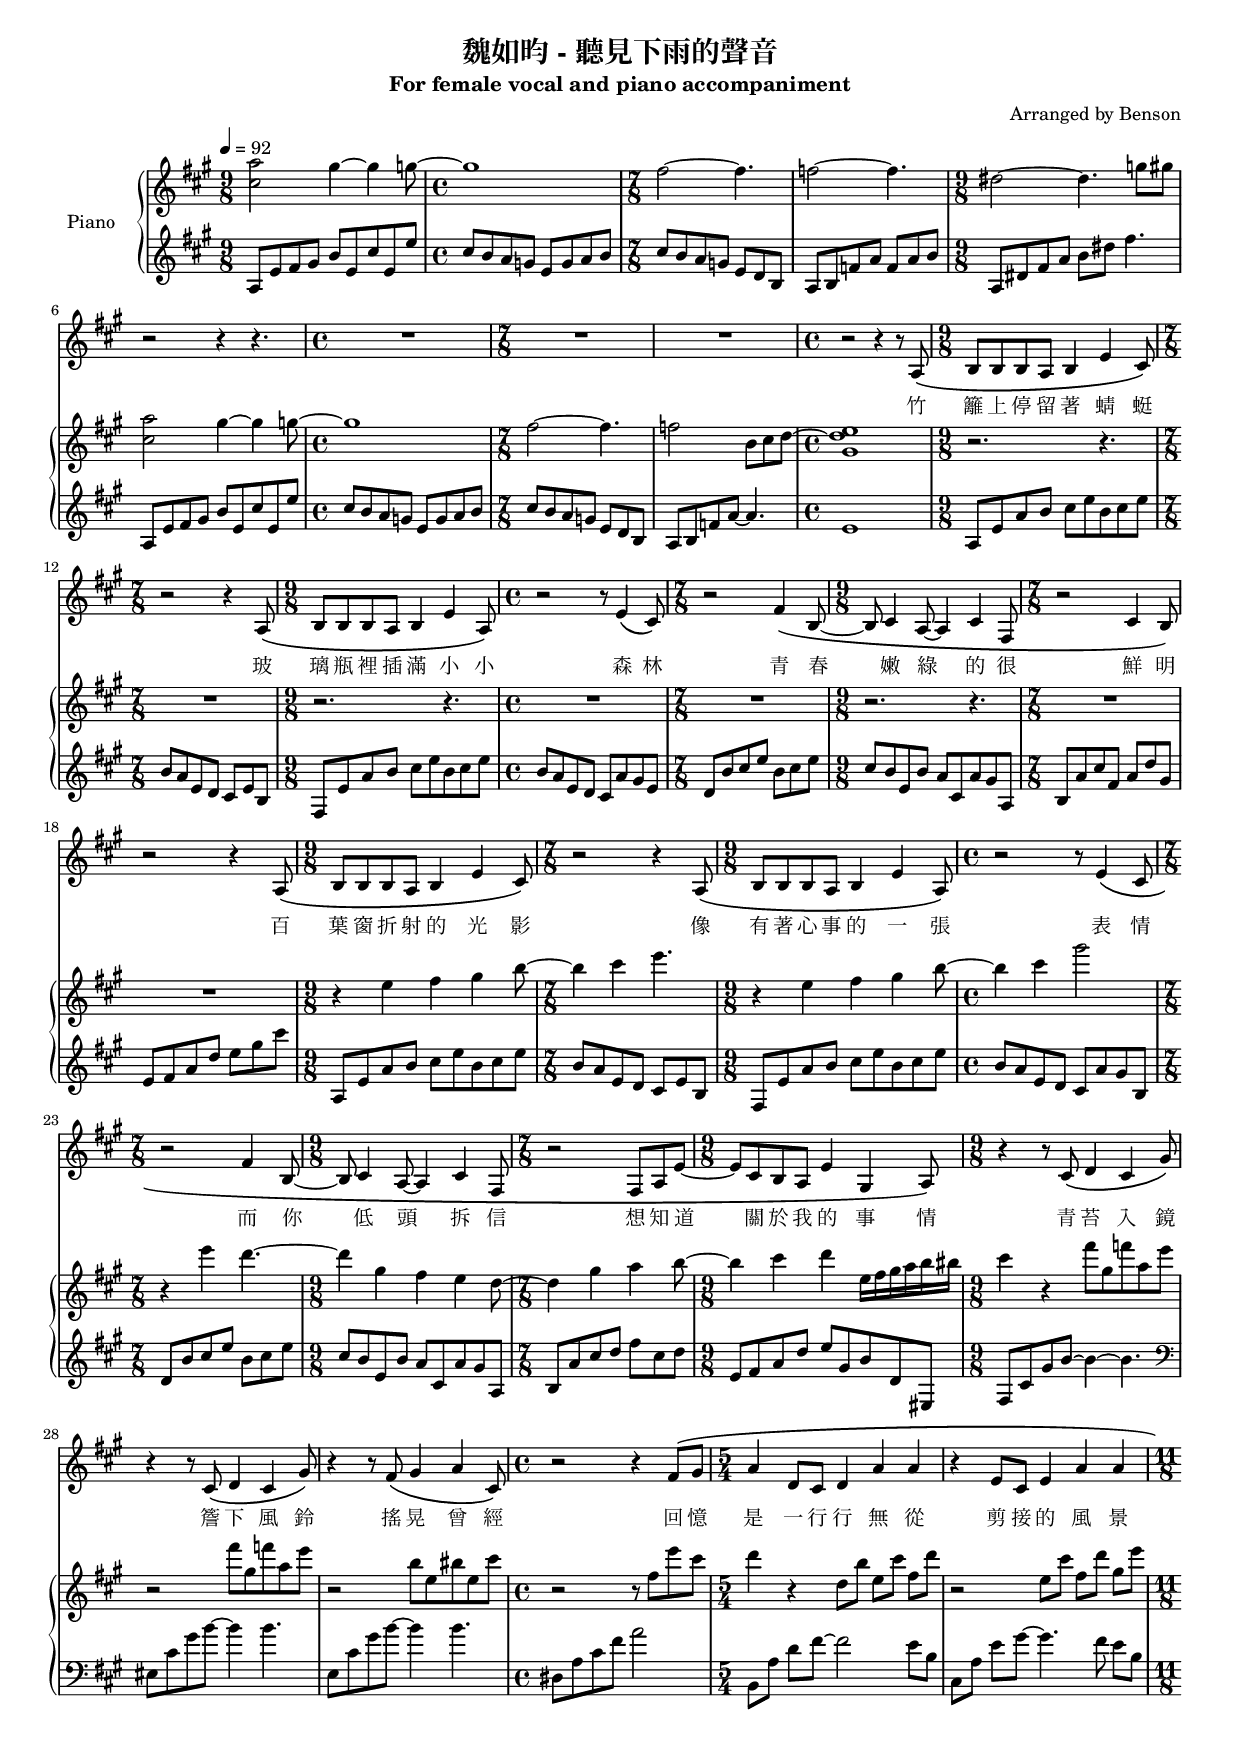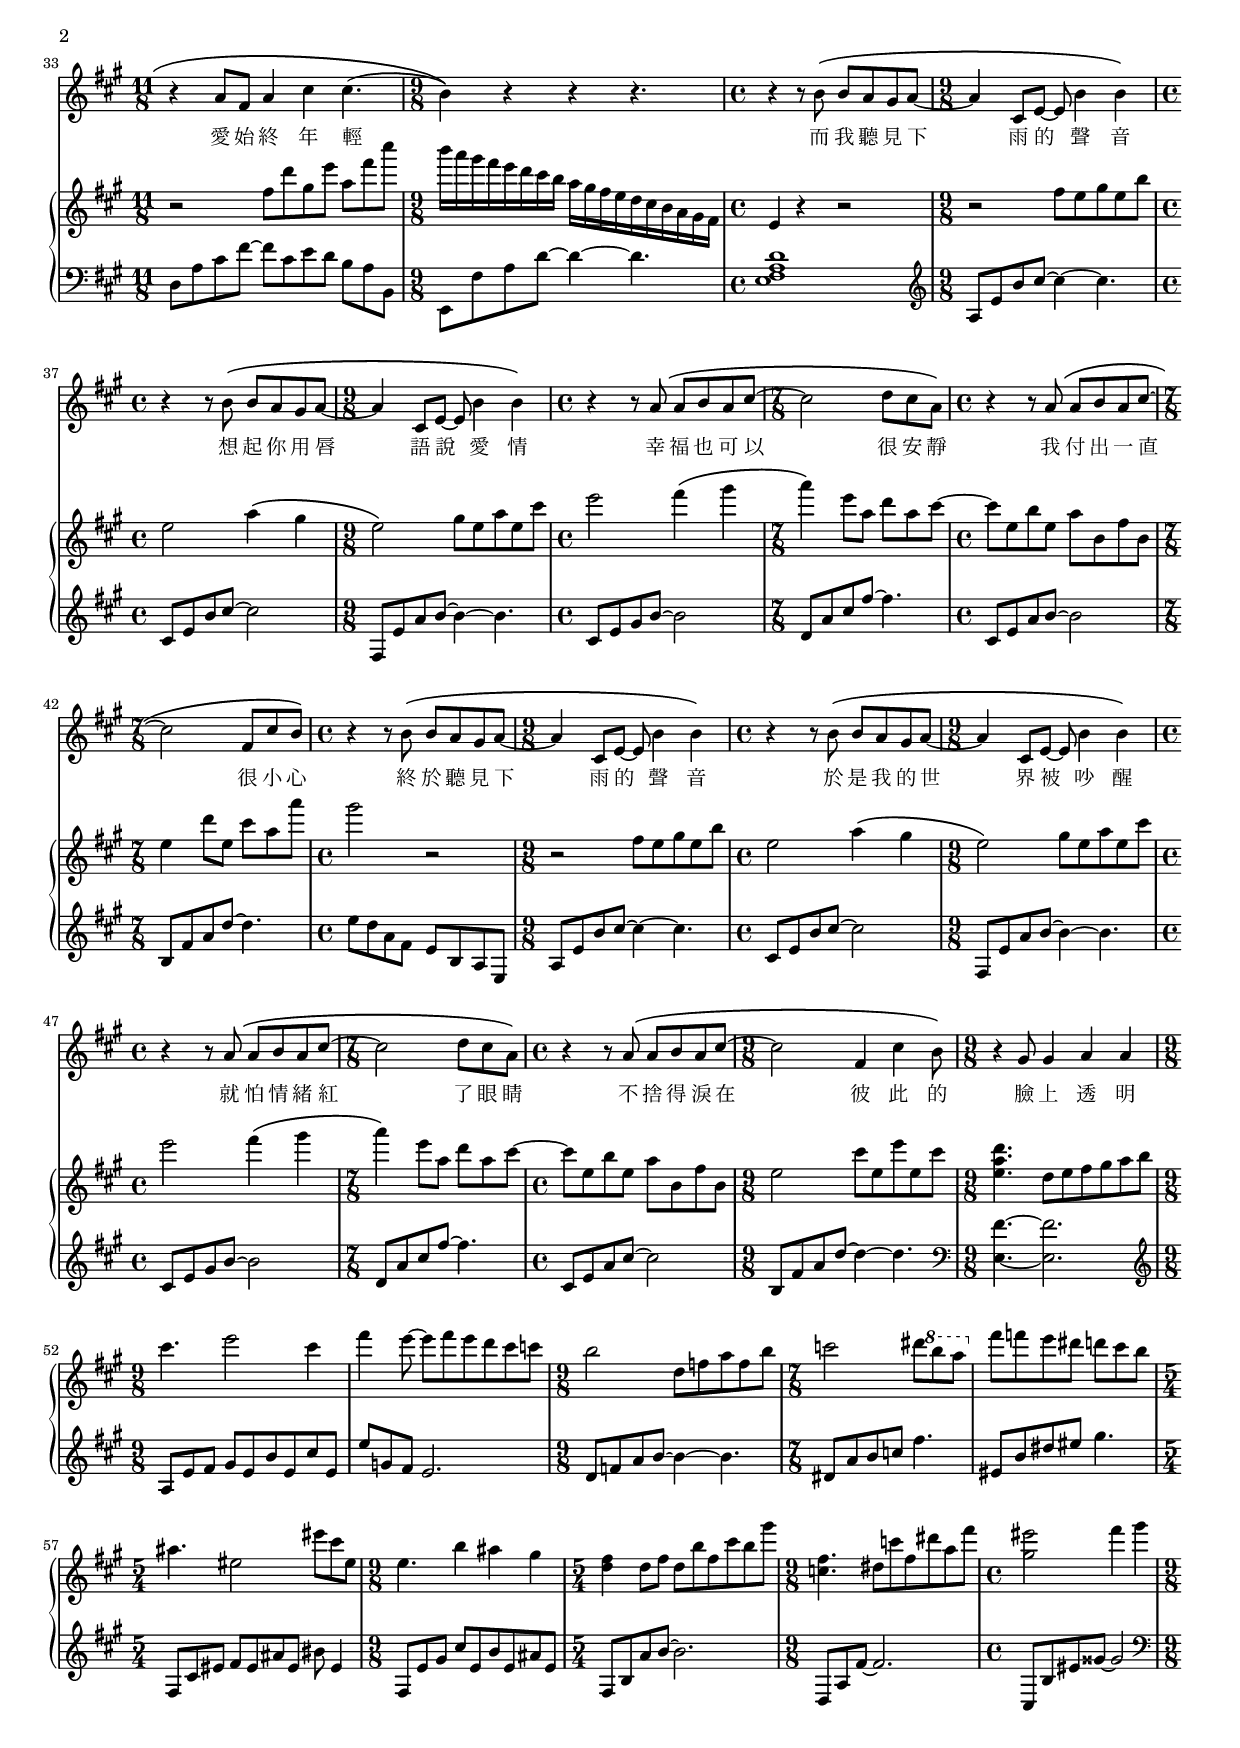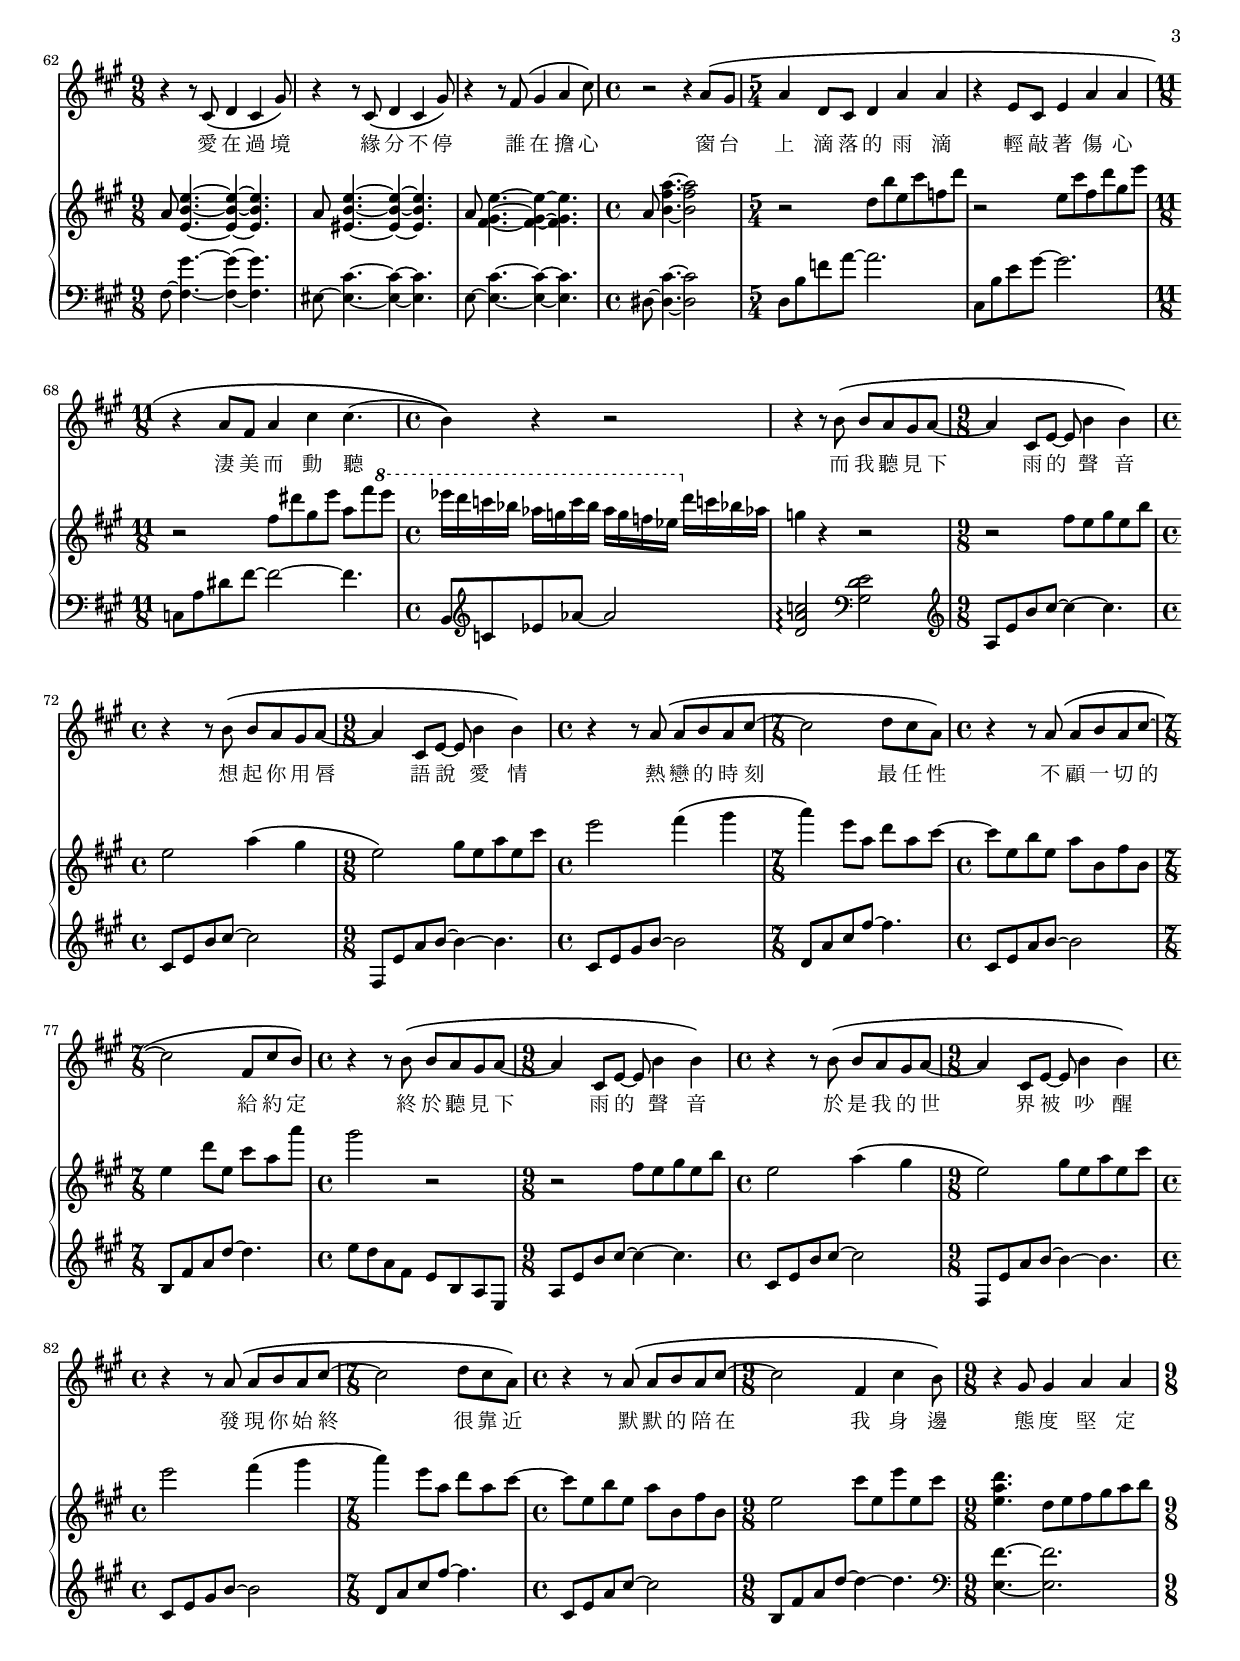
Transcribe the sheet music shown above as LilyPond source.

\version "2.18.2"
\include "articulate.ly"
#(set-global-staff-size 16)

%%%%%%%%%%%%%%%%%%%%%%%%%%%%%%%%%%%%%%%%%%%%%%%%%%%%%%%%%%%%%%%%%%%%%%%%%%%%%%%%%%%%%%%%%%
%%  http://lsr.di.unimi.it/LSR/Item?id=445

%LSR by Jay Anderson.
%modyfied by Simon Albrecht on March 2014.
%=> http://lilypond.1069038.n5.nabble.com/LSR-445-error-td160662.html

#(define (octave-up m t)
 (let* ((octave (1- t))
      (new-note (ly:music-deep-copy m))
      (new-pitch (ly:make-pitch
        octave
        (ly:pitch-notename (ly:music-property m 'pitch))
        (ly:pitch-alteration (ly:music-property m 'pitch)))))
  (set! (ly:music-property new-note 'pitch) new-pitch)
  new-note))

#(define (octavize-chord elements t)
 (cond ((null? elements) elements)
     ((eq? (ly:music-property (car elements) 'name) 'NoteEvent)
       (cons (car elements)
             (cons (octave-up (car elements) t)
                   (octavize-chord (cdr elements) t))))
     (else (cons (car elements) (octavize-chord (cdr elements ) t)))))

#(define (octavize music t)
 (if (eq? (ly:music-property music 'name) 'EventChord)
       (ly:music-set-property! music 'elements (octavize-chord
(ly:music-property music 'elements) t)))
 music)

makeOctaves = #(define-music-function (parser location arg mus) (integer? ly:music?)
 (music-map (lambda (x) (octavize x arg)) (event-chord-wrap! mus)))
%%%%%%%%%%%%%%%%%%%%%%%%%%%%%%%%%%%%%%%%%%%%%%%%%%%%%%%%%%%%%%%%%%%%%%%%%%%%%%%%%%%%%%%%%%

cr = \change Staff = "right"
cl = \change Staff = "left"
rhMark = \markup { 
  \path #0.1 #'((moveto -1 0)(rlineto 0 -1.5)(rlineto 0.5 0))
}

\header {
  title = "魏如昀 - 聽見下雨的聲音"
  subtitle = "For female vocal and piano accompaniment"
  arranger = "Arranged by Benson"
}

meter-nine-four-plus-five = \overrideTimeSignatureSettings
        9/8        % timeSignatureFraction
        1/8        % baseMomentFraction
        #'(4 5)    % beatStructure
        #'()       % beamExceptions
meter-nine-three-plus-six = \overrideTimeSignatureSettings
        9/8        % timeSignatureFraction
        1/8        % baseMomentFraction
        #'(3 6)    % beatStructure
        #'()       % beamExceptions
meter-seven-four-plus-three = \overrideTimeSignatureSettings
        7/8        % timeSignatureFraction
        1/8        % baseMomentFraction
        #'(4 3)    % beatStructure
        #'()       % beamExceptions
meter-eleven-four-plus-three = \overrideTimeSignatureSettings
        11/8        % timeSignatureFraction
        1/8        % baseMomentFraction
        #'(4 4 3)    % beatStructure
        #'()       % beamExceptions
meter-five-episode = \overrideTimeSignatureSettings
        10/8        % timeSignatureFraction
        1/8        % baseMomentFraction
        #'(3 4 3)    % beatStructure
        #'()       % beamExceptions
meter-five-two-plus-three = \overrideTimeSignatureSettings
        5/4        % timeSignatureFraction
        1/4        % baseMomentFraction
        #'(2 3)    % beatStructure
        #'()       % beamExceptions

melody-intro = \relative c {
  \time 9/8
  r2 r4 r4.
  \time 4/4
  R1
  \time 7/8
  R2..
  R2..
  \time 9/8
  r2 r4 r4.

  r2 r4 r4.
  \time 4/4
  R1
  \time 7/8
  R2..
  R2..
}

melody-verse-one = \relative c' {
  \time 4/4
	r2 r4 r8
	a8\(
	\time 9/8
  % \time #'(4 2 3) 9/8
	b8 b b a b4 e cis8\)
	\time 7/8
	r2 r4 a8\(
	\time 9/8
	b8 b b a b4 e a,8\)
	\time 4/4
	r2 r8 e'4\( cis8\)
	\time 7/8
	r2 fis4\( b,8~
	\time 9/8
	b8 cis4 a8~ a4 cis fis,8
	\time 7/8
	r2 cis'4 b8\)

	r2 r4 a8\(
	\time 9/8
	b8 b b a b4 e cis8\)
	\time 7/8
	r2 r4 a8\(
	\time 9/8
	b8 b b a b4 e a,8\)
	\time 4/4
	r2 r8 e'4\( cis8
	\time 7/8
	r2 fis4 b,8~
	\time 9/8
	b8 cis4 a8~ a4 cis fis,8
	\time 7/8
	r2 fis8 a e'~
	\time 9/8
	e8 cis b a e'4 gis, a8\)
}

melody-bridge-two = \relative c' {
	\time 9/8
	r4 r8 cis\( d4 cis gis'8\)
	r4 r8 cis,\( d4 cis gis'8\)
	r4 r8 fis\( gis4 a cis8\)
	\time 4/4
	r2 r4 a8\( gis
	\time 5/4
	a4 d,8 cis d4 a' a
	r4 e8 cis e4 a a
  \time 11/8
	r4 a8 fis a4 cis cis4.(
	\time 4/4
	b4)\)  r4 r2
}

melody-bridge-one = \relative c' {
	\time 9/8
	r4 r8 cis\( d4 cis gis'8\)
	r4 r8 cis,\( d4 cis gis'8\)
	r4 r8 fis\( gis4 a cis,8\)
	\time 4/4
	r2 r4 fis8\( gis
	\time 5/4
	a4 d,8 cis d4 a' a
	r4 e8 cis e4 a a
	\time 11/8
	r4 a8 fis a4 cis cis4.(
	\time 9/8
	b4)\)  r4 r4 r4.
	\time 4/4
}

melody-chorus-one = \relative c'' {
	r4 r8 b\( b a gis a~
	\time 9/8
	a4 cis,8 e~ e b'4 b\)
	\time 4/4
	r4 r8 b\( b a gis a~
	\time 9/8
	a4 cis,8 e~ e b'4 b\)
	\time 4/4
	r4 r8 a\( a b a cis~
	\time 7/8
	cis2 d8 cis a\)
	\time 4/4
	r4 r8 a\( a b a cis~
	\time 7/8
	cis2 fis,8 cis' b\)
	\time 4/4
	r4 r8 b\( b a gis a~
	\time 9/8
	a4 cis,8 e~ e b'4 b\)
	\time 4/4
	r4 r8 b\( b a gis a~
	\time 9/8
	a4 cis,8 e~ e b'4 b\)
	\time 4/4
	r4 r8 a\( a b a cis~
	\time 7/8
	cis2 d8 cis a\)
	\time 4/4
	r4 r8 a\( a b a cis~
	\time 9/8
	cis2 fis,4 cis' b8\)
	r4 gis8 gis4 a a
}

melody-episode = \relative c' {
  \time 9/8
  \repeat unfold 3 {
    r2. r4.
  }
  \time 7/8
  \repeat unfold 2 {
    r2 r4.
  }
  \time 5/4
  r4. r2 r4.
  \time 9/8
  r4. r2.
  \time 5/4
  r4. r2 r4.
  \time 9/8
  r4. r2.
  \time 4/4
  R1
}

melody = \relative c' {
  \meter-nine-four-plus-five
  \meter-seven-four-plus-three
  \meter-eleven-four-plus-three
	\key a \major
	\time 7/8
  \tempo 4 = 92
  \melody-intro
  \melody-verse-one
  \melody-bridge-one
  \melody-chorus-one
  \melody-episode
  \melody-bridge-two
  \melody-chorus-one
}

upper-intro = \relative c''' {
  \time 9/8
  <a cis,>2 gis4~ gis g8~ 
  \time 4/4
  g1
  \time 7/8
  fis2~ fis4.
  f2~ f4.
  \time 9/8
  dis2~ dis4. g8 gis

  <a cis,>2 gis4~ gis g8~ 
  \time 4/4
  g1
  \time 7/8
  fis2~ fis4.
  f2 b,8 cis d~
  \time 4/4
  <e d gis,>1
}

lower-intro = \relative c' {
  \clef treble
  \time 9/8
  a8 e' fis gis b e, cis' e, e'
  \time 4/4
  cis8 b a g e g a b
  \time 7/8
  cis8 b a g e d b
  a8 b f' a f a b
  \time 9/8
  a,8 dis fis a b dis fis4.

  a,,8 e' fis gis b e, cis' e, e'
  \time 4/4
  cis8 b a g e g a b
  \time 7/8
  cis8 b a g e d b
  a8 b f' a~ a4.
  \time 4/4
  e1
}

upper-verse-one = \relative c' {
  \time 9/8
  r2. r4.
  \time 7/8
  R2..
  \time 9/8
  r2. r4.
  \time 4/4
  R1
  \time 7/8
  R2..
  \time 9/8
  r2. r4.
  \time 7/8
  R2..
  R2..
}

upper-verse-one-b = \relative c'' {
  \time 9/8
  r4 e fis gis b8~
  \time 7/8
  b4 cis e4.
  \time 9/8
  r4 e, fis gis b8~
  \time 4/4
  b4 cis gis'2
  \time 7/8
  r4 e d4.~
  \time 9/8
  d4 gis, fis e d8~
  \time 7/8
  d4 gis a b8~
  \time 9/8
  b4 cis d e,16 fis gis a b bis
}

lower-verse-one = \relative c' {
  \time 9/8
  a8 e' a b cis e b cis e
  \time 7/8
  b8 a e d cis e b
  \time 9/8
  fis8 e' a b cis e b cis e
  \time 4/4
  b8 a e d cis a' gis e
  \time 7/8
  d8 b' cis e b cis e
  \time 9/8
  cis b e, b' a cis, a' gis a,
  \time 7/8
  b8 a' cis fis, a d gis,
  e8 fis a d e gis cis
}

lower-verse-one-b = \relative c' {
  \time 9/8
  a8 e' a b cis e b cis e
  \time 7/8
  b8 a e d cis e b
  \time 9/8
  fis8 e' a b cis e b cis e
  \time 4/4
  b8 a e d cis a' gis b,
  \time 7/8
  d8 b' cis e b cis e
  \time 9/8
  cis b e, b' a cis, a' gis a,
  \time 7/8
  b8 a' cis d fis cis d
  \time 9/8
  e,8 fis a d e gis, b d, eis,
}

upper-bridge-one = \relative c''' {
  \time 9/8
  cis4 r fis8 gis, f' a, e'
  r2 fis8 gis, f' a, e'
  r2 b8 e, bis' e, cis'
  \time 4/4
  r2 r8 fis, e' cis
  \time 5/4
  d4 r d,8 b' e, cis' fis, d'
  r2 e,8 cis' fis, d' gis, e'
  \time 11/8
  r2 fis,8 d' gis, e' a, fis' cis'
  \time 9/8
  b16 a gis fis e d cis b a gis fis e d cis b a gis fis
  \time 4/4
  e4 r r2
}

lower-bridge-one = \relative c {
  \time 9/8
  fis8 cis' gis' b~ b4~ b4.
  \clef bass
  eis,,8 cis' gis' b~ b4 b4.
  e,,8 cis' gis' b~ b4 b4.
  \time 4/4
  dis,,8 a' cis fis a2
  \time 5/4
  b,,8 a' d fis~ fis2 e8 b
  cis,8 a' e' gis~ gis4. fis8 e b
  \time 11/8
  d,8 a' cis fis~ fis8 cis e d b a b,
  \time 9/8
  e, 8 fis' a d~ d4~ d4.
  \time 4/4
  <e, fis a d>1
}

upper-chorus-one = \relative c' {
  \meter-nine-four-plus-five
  \time 9/8
  r2 fis'8 e gis e b'
  \time 4/4
  e,2 a4\( gis
  \time 9/8
  e2\) gis8 e a e cis'
  \time 4/4
  e2 fis4\( gis
  \time 7/8
  a4\) e8 a, d a cis~
  \time 4/4
  cis8 e, b' e, a b, fis' b,
  \time 7/8
  e4 d'8 e, cis' a a'
  \time 4/4
  gis2 r2
  \time 9/8
  r2 fis,8 e gis e b'
  \time 4/4
  e,2 a4\( gis
  \time 9/8
  e2\) gis8 e a e cis'
  \time 4/4
  e2 fis4\( gis
  \time 7/8
  a4\) e8 a, d a cis~
  \time 4/4
  cis8 e, b' e, a b, fis' b,
  \time 9/8
  e2 cis'8 e, e' e, cis'
  \meter-nine-three-plus-six
  \time 9/8
  <e, a d>4. d8 e fis gis a b
  \meter-nine-four-plus-five
  \time 9/8
}

lower-chorus-one = \relative c' {
  \time 9/8
  \clef treble
  a8 e' b' cis~ cis4~ cis4.
  \time 4/4
  cis,8 e b' cis~ cis2
  \time 9/8
  fis,,8  e' a b~ b4~ b4.
  \time 4/4
  cis,8 e gis b~ b2
  \time 7/8
  d,8 a' cis fis~ fis4.
  \time 4/4
  cis,8 e a b~ b2
  \time 7/8
  b,8 fis' a d~ d4.
  \time 4/4
  e8 d a fis e b a e
  \time 9/8
  a8 e' b' cis~ cis4~ cis4.
  \time 4/4
  cis,8 e b' cis~ cis2
  \time 9/8
  fis,,8  e' a b~ b4~ b4.
  \time 4/4
  cis,8 e gis b~ b2
  \time 7/8
  d,8 a' cis fis~ fis4.
  \time 4/4
  cis,8 e a cis~ cis2
  \time 9/8
  b,8 fis' a d~ d4~ d4.
  \clef bass
  <e,, fis'>4.~ q2.
}

upper-episode = \relative c''' {
  \time 9/8
  cis4. e2 cis4
  \meter-nine-three-plus-six
  fis4 e8~ e fis e d cis c
  \meter-nine-four-plus-five
  b2 d,8 f a f b
  \time 7/8
  c2 dis8
  \ottava #1
  b' a
  \ottava #0
  fis8 f e dis d cis b
  \time 5/4
  ais4. eis2 eis'8[ cis eis,]
  \time 9/8
  e4. b'4 ais gis
  \time 5/4
  <d fis>4 d8 fis d b' fis cis' b gis'
  \time 9/8
  <fis, c>4. dis8 c' fis, dis' a fis'
  \time 4/4
  <eis gis,>2 fis4 gis
}

lower-episode = \relative c' {
  \meter-nine-three-plus-six
  \time 9/8
  \clef treble
  a8 e' fis gis e b' e, cis' e,
  e'8 g, fis e2.
  \meter-nine-four-plus-five
  \time 9/8
  d8 f a b~ b4~ b4.
  \time 7/8
  dis,8 a' b c fis4.
  eis,8 b' dis eis gis4.
  \time 5/4
  fis,,8[ cis' eis] fis[ eis ais eis] bis' eis,4
  \meter-nine-three-plus-six
  \time 9/8
  fis,8 e' gis cis e, b' e, ais e
  \meter-five-two-plus-three
  \time 5/4
  fis,8 b a' b~ b2.
  \time 9/8
  d,,8 a' fis'~ fis2.
  \time 4/4
  cis,8 b' eis gisis~ gisis2

}

upper-bridge-two = \relative c'' {
  \time 9/8
  a8 <e b' e>4.~ q4~ q4.
  a8 <eis b' e>4.~ q4~ q4.
  a8 <fis gis e'>4.~ q4~ q4.
  \time 4/4
  a8 <b fis' a>4.~ q2
  \time 5/4
  r2 d8 b' e, cis' f, d'
  r2 e,8 cis' fis, d' gis, e'
  \time 11/8
  r2 fis,8 dis' gis, e' a, fis' \ottava #1 e'
  \time 4/4
  ees16 d c bes aes g c bes aes g f ees \ottava #0 d c bes aes
  g4 r4 r2
}

lower-bridge-two = \relative c {
  \clef bass
  \time 9/8
  fis8~ <fis gis'>4.~ q4~ q4.
  eis8~ <eis cis'>4.~ q4~ q4.
  e8~ <e cis'>4.~ q4~ q4.
  \time 4/4
  dis8~ <dis cis'>4.~ q2
  \time 5/4
  d8 b' f' a~ a2.
  cis,,8 b' e gis~ gis2.
  \time 11/8
  c,,8 a' dis fis~ fis2~ fis4.
  \time 4/4
  b,,8
  \clef treble
  c' ees aes~ aes2
  <d, a' c>2\arpeggio
  \clef bass <gis, d' e>
}

upper = \relative c' {
  \meter-nine-four-plus-five
  \meter-seven-four-plus-three
  \meter-eleven-four-plus-three
  \clef treble
  \tempo 4 = 92
  \key a \major
  \upper-intro
  \upper-verse-one
  \upper-verse-one-b
  \upper-bridge-one
  \upper-chorus-one
  \upper-episode
  \upper-bridge-two
  \upper-chorus-one
  % \bar "|."
}

lower = \relative c {
  \meter-nine-four-plus-five
  \meter-seven-four-plus-three
  \meter-eleven-four-plus-three
  \clef treble
  \time 7/8
  \key a \major
  \lower-intro
  \lower-verse-one
  \lower-verse-one-b
  \lower-bridge-one
  \lower-chorus-one
  \lower-episode
  \lower-bridge-two
  \lower-chorus-one
  % \bar "|."
}

pedals = {
  % verse one
  s2..
  s1\sustainOn
  s1
  s1\sustainOff\sustainOn
  s1
  s2..\sustainOff\sustainOn
  s2.\sustainOff\sustainOn s4.
  s2..\sustainOff\sustainOn
  s2..\sustainOff\sustainOn

  s1\sustainOn
  s1
  s1\sustainOff\sustainOn
  s1
  s2..\sustainOff\sustainOn
  s2.\sustainOff\sustainOn s4.
  s2..\sustainOff\sustainOn
  s2\sustainOff\sustainOn s4\sustainOff\sustainOn s4.

  % bridge
  s2.\sustainOff\sustainOn s4.
  s2.\sustainOff\sustainOn s4.
  s2.\sustainOff\sustainOn s4.
  s1\sustainOff\sustainOn
  s2.\sustainOff\sustainOn s2
  s2.\sustainOff\sustainOn s2
  s2.\sustainOff\sustainOn s4 s4.
  s2.\sustainOff\sustainOn s4.
  s1\sustainOff

  % chorus
  s2.\sustainOn s4.
  s1\sustainOff\sustainOn
  s2.\sustainOff\sustainOn s4.
  s1\sustainOff\sustainOn
  s2..\sustainOff\sustainOn
  s1\sustainOff\sustainOn
  s2..\sustainOff\sustainOn
  s1\sustainOff\sustainOn

  s2.\sustainOff\sustainOn s4.
  s1\sustainOff\sustainOn
  s2.\sustainOff\sustainOn s4.
  s1\sustainOff\sustainOn
  s2..\sustainOff\sustainOn
  s1\sustainOff\sustainOn
  s2.\sustainOff\sustainOn s4.
  s2.\sustainOff\sustainOn s4.

  % episode
  s2.\sustainOff\sustainOn s4.
  s2.\sustainOff\sustainOn s4.
  s2.\sustainOff\sustainOn s4.
  s2..\sustainOff\sustainOn
  s2..\sustainOff\sustainOn
  s2.\sustainOff\sustainOn s2
  s2.\sustainOff\sustainOn s4.
  s2.\sustainOff\sustainOn s2
  s2.\sustainOff\sustainOn s4.
  s1\sustainOff\sustainOn

  % bridge
  s2.\sustainOff\sustainOn s4.
  s2.\sustainOff\sustainOn s4.
  s2.\sustainOff\sustainOn s4.
  s1\sustainOff\sustainOn
  s2.\sustainOff\sustainOn s2
  s2.\sustainOff\sustainOn s2
  s2.\sustainOff\sustainOn s4 s4.
  s2.\sustainOff\sustainOn s4.
  s1\sustainOff\sustainOn

  % chorus
  s2.\sustainOff\sustainOn s4.
  s1\sustainOff\sustainOn
  s2.\sustainOff\sustainOn s4.
  s1\sustainOff\sustainOn
  s2..\sustainOff\sustainOn
  s1\sustainOff\sustainOn
  s2..\sustainOff\sustainOn
  s1\sustainOff\sustainOn

  s2.\sustainOff\sustainOn s4.
  s1\sustainOff\sustainOn
  s2.\sustainOff\sustainOn s4.
  s1\sustainOff\sustainOn
  s2..\sustainOff\sustainOn
  s1\sustainOff\sustainOn
  s2.\sustainOff\sustainOn s4.
  s2.\sustainOff\sustainOn s4.

}

dynamics = {
}

lyricsmain = \lyricmode {
  竹 籬 上 停 留 著 蜻 蜓
  玻 璃 瓶 裡 插 滿 小 小 森 林
  青 春 嫩 綠 的 很 鮮 明
  百 葉 窗 折 射 的 光 影
  像 有 著 心 事 的 一 張 表 情
  而 你 低 頭 拆 信
  想 知 道 關 於 我 的 事 情
  青 苔 入 鏡 簷 下 風 鈴 搖 晃 曾 經
  回 憶 是 一 行 行 無 從
  剪 接 的 風 景 愛 始 終 年 輕
  而 我 聽 見 下 雨 的 聲 音
  想 起 你 用 唇 語 說 愛 情
  幸 福 也 可 以 很 安 靜
  我 付 出 一 直 很 小 心
  終 於 聽 見 下 雨 的 聲 音
  於 是 我 的 世 界 被 吵 醒
  就 怕 情 緒 紅 了 眼 睛
  不 捨 得 淚 在 彼 此 的 臉 上 透 明
  愛 在 過 境 緣 分 不 停 誰 在 擔 心
  窗 台 上 滴 落 的 雨 滴
  輕 敲 著 傷 心 淒 美 而 動 聽
  而 我 聽 見 下 雨 的 聲 音
  想 起 你 用 唇 語 說 愛 情
  熱 戀 的 時 刻 最 任 性
  不 顧 一 切 的 給 約 定
  終 於 聽 見 下 雨 的 聲 音
  於 是 我 的 世 界 被 吵 醒
  發 現 你 始 終 很 靠 近
  默 默 的 陪 在 我 身 邊 態 度 堅 定
}

\paper {
  page-breaking = #ly:page-turn-breaking
}
\score {
  <<
    \new Staff = "melodystaff" <<
      \set Staff.instrumentName = #"Vocal"
      \new Voice = "melody" {
        \melody
      }
      \context Lyrics = "lyrics" { \lyricsto "melody" { \lyricsmain } }
    >>
    \new PianoStaff <<
      \set PianoStaff.instrumentName = #"Piano"
      \new Staff = "right" {
        \upper
        % \articulate << \upper \pedals >>
      }
      \new Dynamics = "Dynamics_pf" \dynamics
      \new Staff = "left" {
        \lower
        % \articulate << \lower \pedals >>
      }
    >>
  >>
  \layout {
    \context {
      % add the RemoveEmptyStaffContext that erases rest-only staves
      \Staff \RemoveEmptyStaves
    }
    \context {
      % add the RemoveEmptyStaffContext that erases rest-only staves
      % \Dynamics \RemoveEmptyStaves
    }
    \context {
      \Score
      % Remove all-rest staves also in the first system
      \override VerticalAxisGroup.remove-first = ##t
      % If only one non-empty staff in a system exists, still print the starting bar
      \override SystemStartBar.collapse-height = #1
    }
    \context {
      \ChordNames
      \override ChordName #'font-size = #-3
    }
  }
}

\score {
  <<
    \new Staff = "melodystaff" <<
      \set Staff.midiInstrument = #"electric guitar (clean)"
      \set Staff.instrumentName = #"Vocal"
      \set Staff.midiMinimumVolume = #0.9
      \set Staff.midiMaximumVolume = #1
      \new Voice = "melody" {
        \melody
      }
      \context Lyrics = "lyrics" { \lyricsto "melody" { \lyricsmain } }
    >>
    \new PianoStaff <<
      \set PianoStaff.instrumentName = #"Piano"
      \new Staff = "right" {
        \set Staff.midiInstrument = #"acoustic grand"
        \set Staff.midiMinimumVolume = #0.6
        \set Staff.midiMaximumVolume = #0.7
        % \upper
        \articulate << \upper \pedals >>
      }
      \new Dynamics = "Dynamics_pf" \dynamics
      \new Staff = "left" {
        \set Staff.midiInstrument = #"acoustic grand"
        \set Staff.midiMinimumVolume = #0.6
        \set Staff.midiMaximumVolume = #0.7
        % \lower
        \articulate << \lower \pedals >>
      }
    >>
  >>
  \midi {
    \context {
      \ChordNameVoice \remove Note_performer
    }
  }
}

\book {
\bookOutputSuffix "no-vocal"
\score {
  <<
    \new PianoStaff <<
      \set PianoStaff.instrumentName = #"Piano"
      \new Staff = "right" {
        \set Staff.midiInstrument = #"acoustic grand"
        \set Staff.midiMinimumVolume = #0.3
        \set Staff.midiMaximumVolume = #0.7
        \articulate << \upper \pedals >>
      }
      \new Dynamics = "Dynamics_pf" \dynamics
      \new Staff = "left" {
        \set Staff.midiInstrument = #"acoustic grand"
        \set Staff.midiMinimumVolume = #0.3
        \set Staff.midiMaximumVolume = #0.7
        \articulate << \lower \pedals >>
      }
    >>
  >>
  \midi {
    \context {
      \ChordNameVoice \remove Note_performer
    }
  }
}
}
